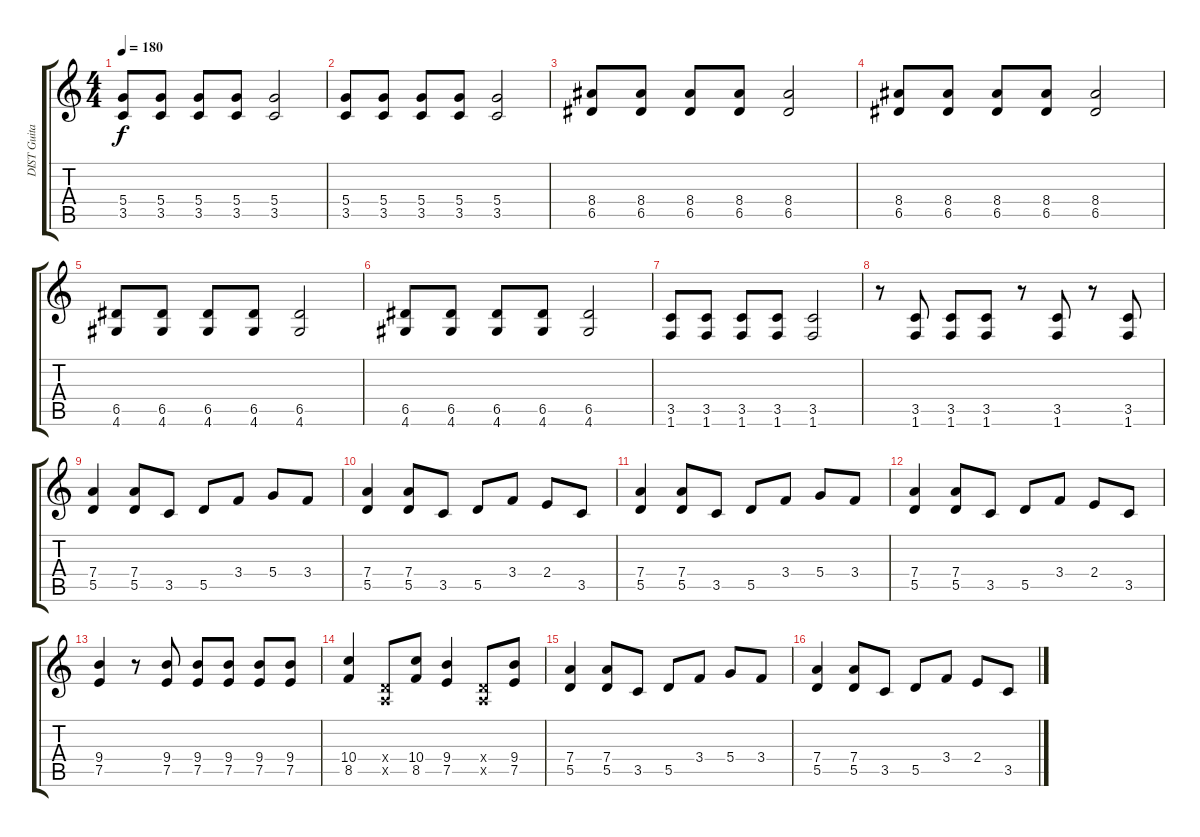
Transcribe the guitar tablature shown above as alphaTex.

\track ("DIST Guitar 1" "DIST Guita") {instrument distortionguitar}
\staff {score tabs}
\tuning (E4 B3 G3 D3 A2 E2) {hide}
\ts (4 4)
\tempo 180
\clef g2
\ks c
(5.4 3.5).8{dy f} (5.4 3.5).8 (5.4 3.5).8 (5.4 3.5).8 (5.4 3.5).2 |
(5.4 3.5).8 (5.4 3.5).8 (5.4 3.5).8 (5.4 3.5).8 (5.4 3.5).2 |
(8.4 6.5).8 (8.4 6.5).8 (8.4 6.5).8 (8.4 6.5).8 (8.4 6.5).2 |
(8.4 6.5).8 (8.4 6.5).8 (8.4 6.5).8 (8.4 6.5).8 (8.4 6.5).2 |
(6.5 4.6).8 (6.5 4.6).8 (6.5 4.6).8 (6.5 4.6).8 (6.5 4.6).2 |
(6.5 4.6).8 (6.5 4.6).8 (6.5 4.6).8 (6.5 4.6).8 (6.5 4.6).2 |
(3.5 1.6).8 (3.5 1.6).8 (3.5 1.6).8 (3.5 1.6).8 (3.5 1.6).2 |
r.8 (3.5 1.6).8 (3.5 1.6).8 (3.5 1.6).8 r.8 (3.5 1.6).8 r.8 (3.5 1.6).8 |
(7.4 5.5).4 (7.4 5.5).8 3.5.8 5.5.8 3.4.8 5.4.8 3.4.8 |
(7.4 5.5).4 (7.4 5.5).8 3.5.8 5.5.8 3.4.8 2.4.8 3.5.8 |
(7.4 5.5).4 (7.4 5.5).8 3.5.8 5.5.8 3.4.8 5.4.8 3.4.8 |
(7.4 5.5).4 (7.4 5.5).8 3.5.8 5.5.8 3.4.8 2.4.8 3.5.8 |
(9.4 7.5).4 r.8 (9.4 7.5).8 (9.4 7.5).8 (9.4 7.5).8 (9.4 7.5).8 (9.4 7.5).8 |
(10.4 8.5).4 (0.4{x} 0.5{x}).8 (10.4 8.5).8 (9.4 7.5).4 (0.4{x} 0.5{x}).8 (9.4 7.5).8 |
(7.4 5.5).4 (7.4 5.5).8 3.5.8 5.5.8 3.4.8 5.4.8 3.4.8 |
(7.4 5.5).4 (7.4 5.5).8 3.5.8 5.5.8 3.4.8 2.4.8 3.5.8
